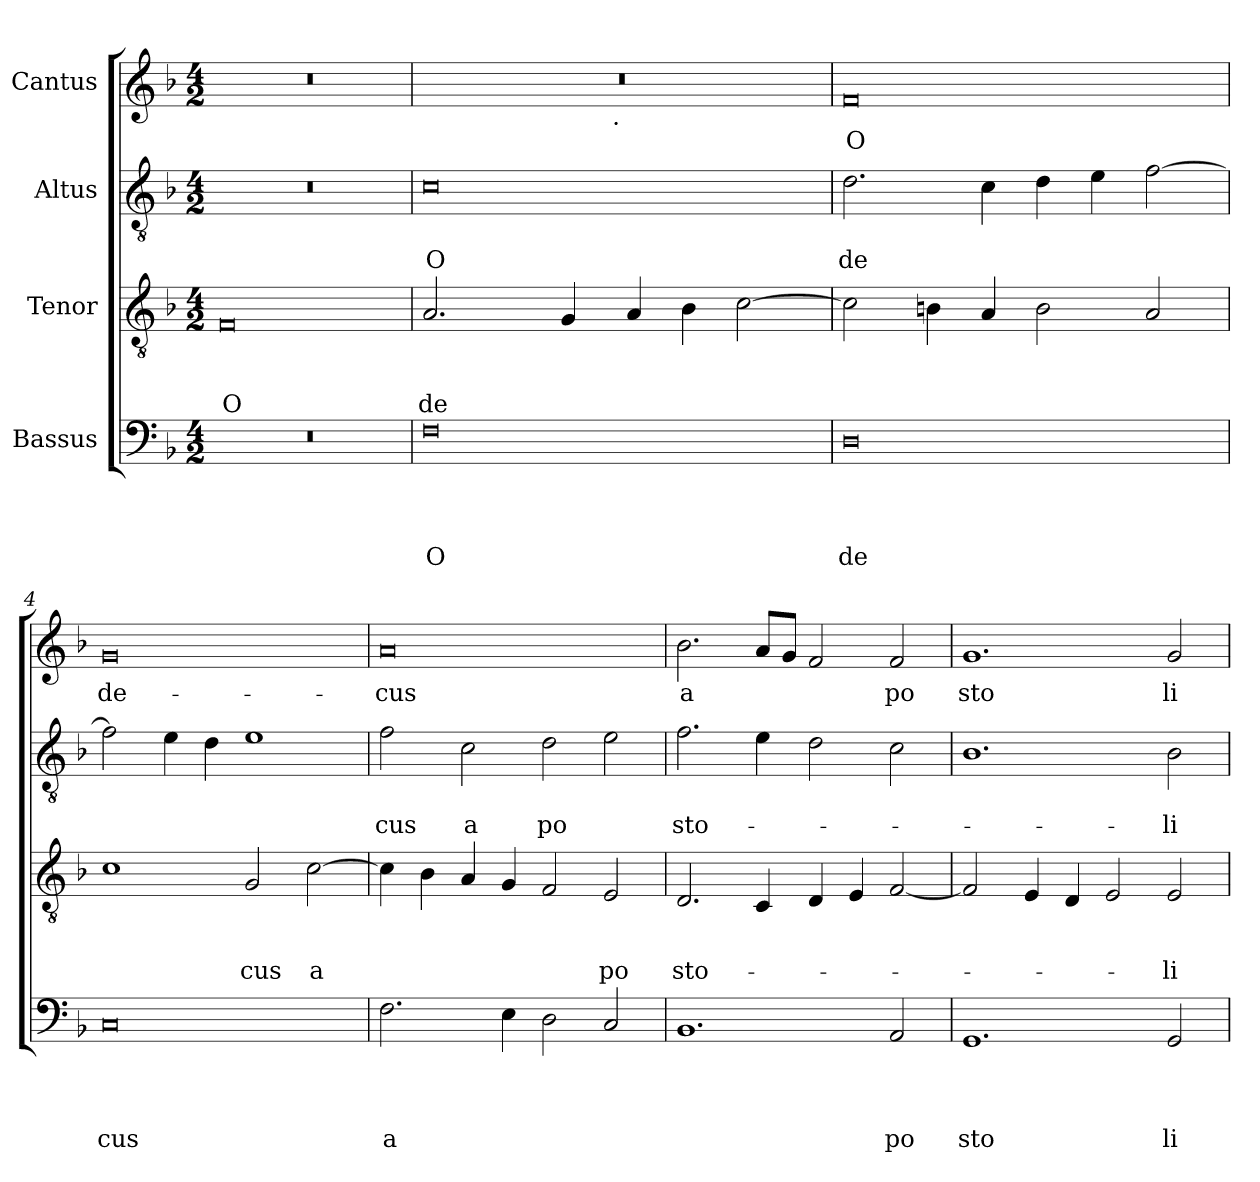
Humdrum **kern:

**kern	**text	**text	**text	**text	**kern	**text	**text	**text	**kern	**text	**text	**kern	**text
*part4	*part4	*part4	*part4	*part4	*part3	*part3	*part3	*part3	*part2	*part2	*part2	*part1	*part1
*staff4	*staff4	*staff4	*staff4	*staff4	*staff3	*staff3	*staff3	*staff3	*staff2	*staff2	*staff2	*staff1	*staff1
*I"Bassus	*	*	*	*	*I"Tenor	*	*	*	*I"Altus	*	*	*I"Cantus	*
*clefF4	*	*	*	*	*clefGv2	*	*	*	*clefGv2	*	*	*clefG2	*
*k[b-]	*	*	*	*	*k[b-]	*	*	*	*k[b-]	*	*	*k[b-]	*
*F:	*	*	*	*	*F:	*	*	*	*F:	*	*	*F:	*
*M4/2	*	*	*	*	*M4/2	*	*	*	*M4/2	*	*	*M4/2	*
=1	=1	=1	=1	=1	=1	=1	=1	=1	=1	=1	=1	=1	=1
!	!	!	!	!	!	!	!	!LO:LY:b	!	!	!	!	!
0r	.	.	.	.	0F	.	.	O	0r	.	.	0r	.
=2	=2	=2	=2	=2	=2	=2	=2	=2	=2	=2	=2	=2	=2
!	!	!	!	!LO:LY:b	!	!	!	!LO:LY:b	!	!	!LO:LY:b	!	!
*	*	*	*	*	*	*	*	*	*	*	*	*^	*
0F	.	.	.	O	2.A/	.	.	de	0c	.	O	0r	2ryy	.
.	.	.	.	.	.	.	.	.	.	.	.	.	4...ryy	.
.	.	.	.	.	4G/	.	.	.	.	.	.	.	.	.
!	!	!	!	!	!	!	!	!	!	!	!	!	!LO:TX:b:t=.	!
.	.	.	.	.	.	.	.	.	.	.	.	.	1ryy	.
.	.	.	.	.	4A/	.	.	.	.	.	.	.	.	.
.	.	.	.	.	4B-\	.	.	.	.	.	.	.	.	.
.	.	.	.	.	[>2c\	.	.	.	.	.	.	.	.	.
.	.	.	.	.	.	.	.	.	.	.	.	.	32ryy	.
=3	=3	=3	=3	=3	=3	=3	=3	=3	=3	=3	=3	=3	=3	=3
!	!	!	!	!LO:LY:b	!	!	!	!	!	!	!LO:LY:b	!	!	!LO:LY:b
*	*	*	*	*	*	*	*	*	*	*	*	*v	*v	*
0D	.	.	.	de	2c\]	.	.	.	2.d\	.	de	0f	O
.	.	.	.	.	4Bn\	.	.	.	.	.	.	.	.
.	.	.	.	.	4A/	.	.	.	4c\	.	.	.	.
.	.	.	.	.	2B\	.	.	.	4d\	.	.	.	.
.	.	.	.	.	.	.	.	.	4e\	.	.	.	.
.	.	.	.	.	2A/	.	.	.	[>2f\	.	.	.	.
=4	=4	=4	=4	=4	=4	=4	=4	=4	=4	=4	=4	=4	=4
!	!	!	!	!LO:LY:b	!	!	!	!	!	!	!	!	!LO:LY:b
0C	.	.	.	cus	1c	.	.	.	2f\]	.	.	0g	de-
.	.	.	.	.	.	.	.	.	4e\	.	.	.	.
.	.	.	.	.	.	.	.	.	4d\	.	.	.	.
!	!	!	!	!	!	!	!	!LO:LY:b	!	!	!	!	!
.	.	.	.	.	2G/	.	.	cus	1e	.	.	.	.
!	!	!	!	!	!	!	!	!LO:LY:b	!	!	!	!	!
.	.	.	.	.	[>2c\	.	.	a	.	.	.	.	.
=5	=5	=5	=5	=5	=5	=5	=5	=5	=5	=5	=5	=5	=5
!	!	!	!	!LO:LY:b	!	!	!	!	!	!	!LO:LY:b	!	!LO:LY:b
2.F\	.	.	.	a	4c\]	.	.	.	2f\	.	cus	0a<	-cus
.	.	.	.	.	4B-\	.	.	.	.	.	.	.	.
!	!	!	!	!	!	!	!	!	!	!	!LO:LY:b	!	!
.	.	.	.	.	4A/	.	.	.	2c\	.	a	.	.
4E\	.	.	.	.	4G/	.	.	.	.	.	.	.	.
!	!	!	!	!	!	!	!	!	!	!	!LO:LY:b	!	!
2D\	.	.	.	.	2F/	.	.	.	2d\	.	po	.	.
!	!	!	!	!	!	!	!	!LO:LY:b	!	!	!	!	!
2C/	.	.	.	.	2E/	.	.	po	2e\	.	.	.	.
!!LO:LB:g=z
=6	=6	=6	=6	=6	=6	=6	=6	=6	=6	=6	=6	=6	=6
!	!	!	!	!	!	!	!	!LO:LY:b	!	!	!LO:LY:b	!	!LO:LY:b
1.BB-	.	.	.	.	2.D/	.	.	sto-	2.f\	.	sto-	2.b-\	a
.	.	.	.	.	4C/	.	.	.	4e\	.	.	8a/L	.
.	.	.	.	.	.	.	.	.	.	.	.	8g/J	.
.	.	.	.	.	4D/	.	.	.	2d\	.	.	2f/	.
.	.	.	.	.	4E/	.	.	.	.	.	.	.	.
!	!	!	!	!LO:LY:b	!	!	!	!	!	!	!	!	!LO:LY:b
2AA/	.	.	.	po	[<2F/	.	.	.	2c\	.	.	2f/	po
=7	=7	=7	=7	=7	=7	=7	=7	=7	=7	=7	=7	=7	=7
!	!	!	!	!LO:LY:b	!	!	!	!	!	!	!	!	!LO:LY:b
1.GG	.	.	.	sto	2F/]	.	.	.	1.B-	.	.	1.g	sto
.	.	.	.	.	4E/	.	.	.	.	.	.	.	.
.	.	.	.	.	4D/	.	.	.	.	.	.	.	.
.	.	.	.	.	2E/	.	.	.	.	.	.	.	.
!	!	!	!	!LO:LY:b	!	!	!	!LO:LY:b	!	!	!LO:LY:b	!	!LO:LY:b
2GG/	.	.	.	li	2E/	.	.	-li-	2B-\	.	-li-	2g/	li
=	=	=	=	=	=	=	=	=	=	=	=	=	=
*-	*-	*-	*-	*-	*-	*-	*-	*-	*-	*-	*-	*-	*-
